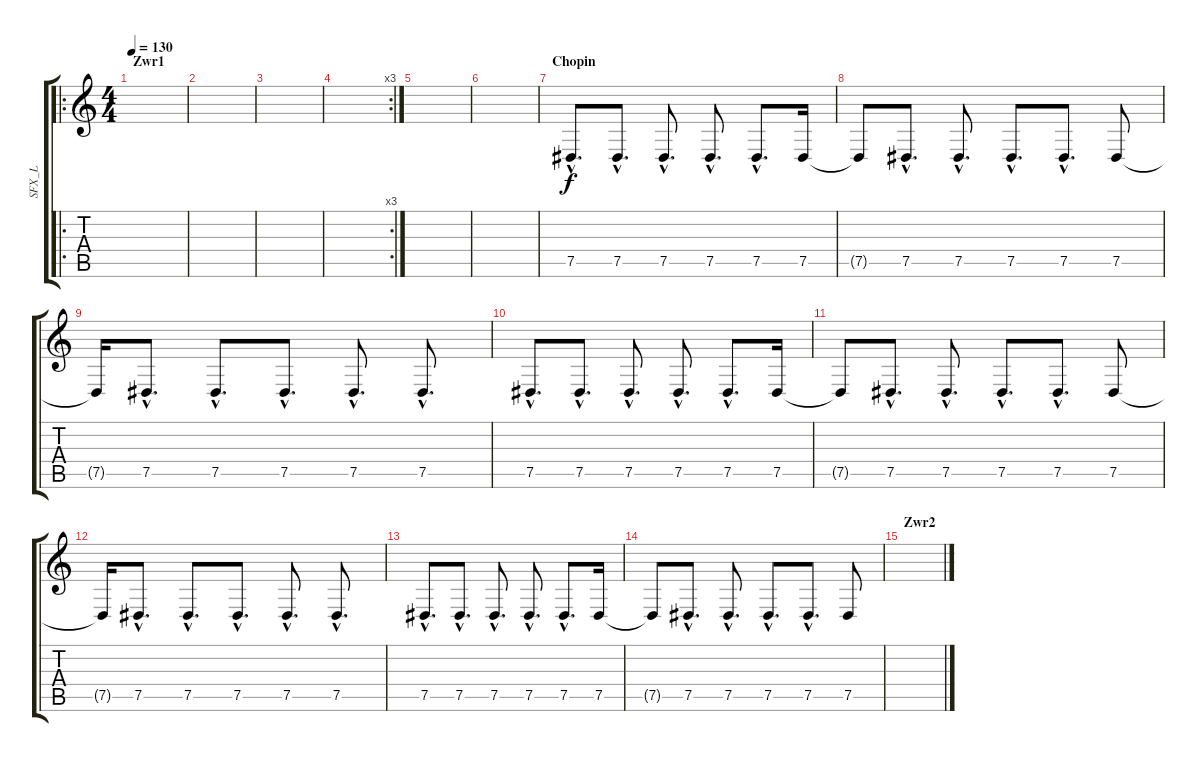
\track ("SFX_L" "SFX_L") {instrument sitar}
\staff {score tabs}
\tuning (Eb4 Bb3 Gb3 Db3 Ab2 Eb2) {hide}
\ro
\ts (4 4)
\section ("" "Zwr1")
\tempo 130
\clef g2
\ks c
|
|
|
\rc 3
|
|
|
\section ("" "Chopin")
7.5{hac}.8{d volume 4 balance 2} 7.5{hac}.8{d} 7.5{hac}.8{d} 7.5{hac}.8{d} 7.5{hac}.8{d} 7.5.16 |
7.5{t}.8 7.5{hac}.8{d} 7.5{hac}.8{d} 7.5{hac}.8{d} 7.5{hac}.8{d} 7.5.8 |
7.5{t}.16 7.5{hac}.8{d} 7.5{hac}.8{d} 7.5{hac}.8{d} 7.5{hac}.8{d} 7.5{hac}.8{d} |
7.5{hac}.8{d} 7.5{hac}.8{d} 7.5{hac}.8{d} 7.5{hac}.8{d} 7.5{hac}.8{d} 7.5.16 |
7.5{t}.8 7.5{hac}.8{d} 7.5{hac}.8{d} 7.5{hac}.8{d} 7.5{hac}.8{d} 7.5.8 |
7.5{t}.16 7.5{hac}.8{d} 7.5{hac}.8{d} 7.5{hac}.8{d} 7.5{hac}.8{d} 7.5{hac}.8{d} |
7.5{hac}.8{d} 7.5{hac}.8{d} 7.5{hac}.8{d} 7.5{hac}.8{d} 7.5{hac}.8{d} 7.5.16 |
7.5{t}.8 7.5{hac}.8{d} 7.5{hac}.8{d} 7.5{hac}.8{d} 7.5{hac}.8{d} 7.5.8 |
\section ("" "Zwr2")
